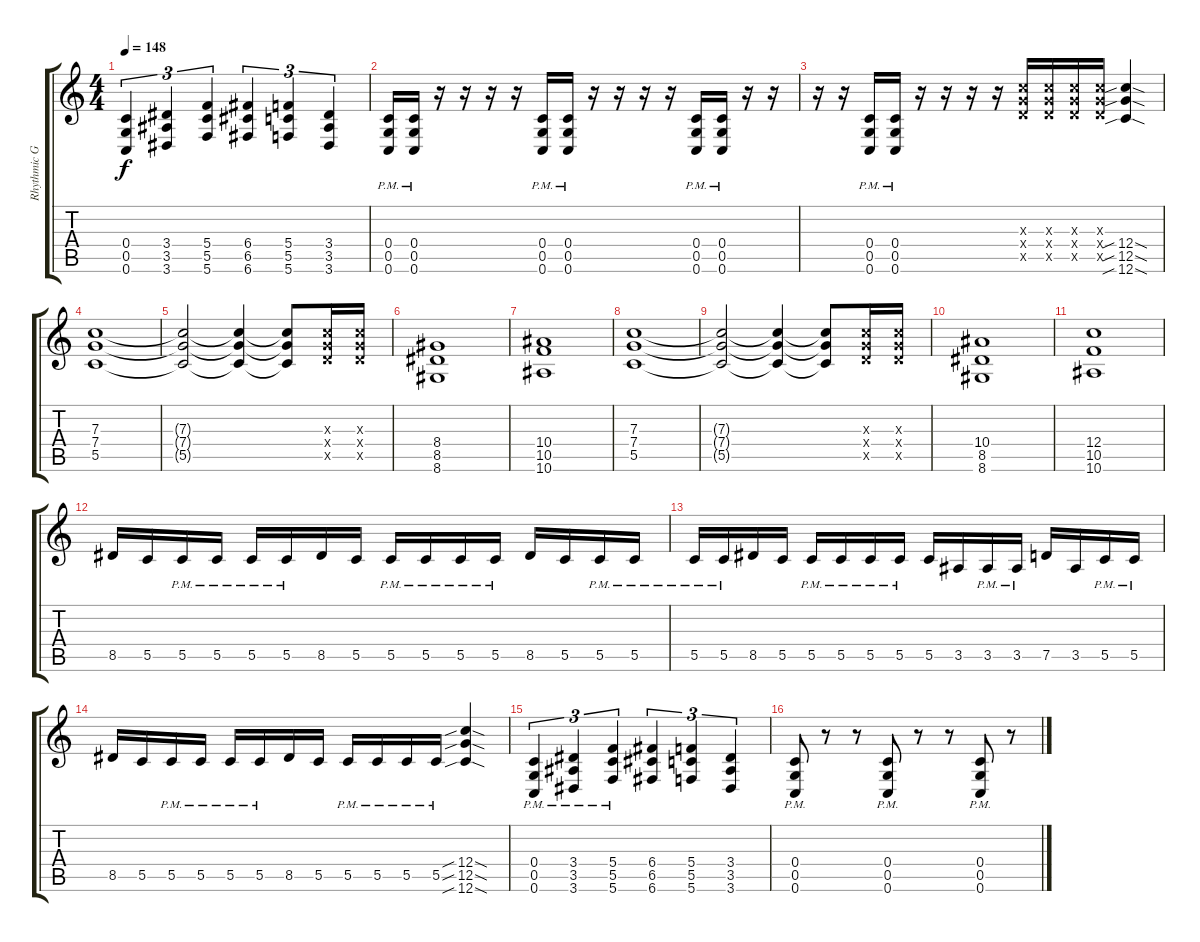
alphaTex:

\track ("Rhythmic Guitar" "Rhythmic G") {instrument distortionguitar}
\staff {score tabs}
\tuning (D4 A3 F3 C3 G2 C2) {hide}
\ts (4 4)
\tempo 148
\clef g2
\ks c
(0.4 0.5 0.6).4{tu (3 2) dy f} (3.4 3.5 3.6).4{tu (3 2)} (5.4 5.5 5.6).4{tu (3 2)} (6.4 6.5 6.6).4{tu (3 2)} (5.4 5.5 5.6).4{tu (3 2)} (3.4 3.5 3.6).4{tu (3 2)} |
(0.4{pm} 0.5{pm} 0.6{pm}).16 (0.4{pm} 0.5{pm} 0.6{pm}).16 r.16 r.16 r.16 r.16 (0.4{pm} 0.5{pm} 0.6{pm}).16 (0.4{pm} 0.5{pm} 0.6{pm}).16 r.16 r.16 r.16 r.16 (0.4{pm} 0.5{pm} 0.6{pm}).16 (0.4{pm} 0.5{pm} 0.6{pm}).16 r.16 r.16 |
r.16 r.16 (0.4{pm} 0.5{pm} 0.6{pm}).16 (0.4{pm} 0.5{pm} 0.6{pm}).16 r.16 r.16 r.16 r.16 (7.3{x} 7.4{x} 7.5{x}).16 (7.3{x} 7.4{x} 7.5{x}).16 (7.3{x} 7.4{x} 7.5{x}).16 (7.3{x} 7.4{x} 7.5{x}).16 (12.4{sib sod} 12.5{sib sod} 12.6{sib sod}).4 |
(7.3 7.4 5.5).1 |
(7.3{t} 7.4{t} 5.5{t}).2 (7.3{t} 7.4{t} 5.5{t}).4 (7.3{t} 7.4{t} 5.5{t}).8 (7.3{x} 7.4{x} 7.5{x}).16 (7.3{x} 7.4{x} 7.5{x}).16 |
(8.4 8.5 8.6).1 |
(10.4 10.5 10.6).1 |
(7.3 7.4 5.5).1 |
(7.3{t} 7.4{t} 5.5{t}).2 (7.3{t} 7.4{t} 5.5{t}).4 (7.3{t} 7.4{t} 5.5{t}).8 (7.3{x} 7.4{x} 7.5{x}).16 (7.3{x} 7.4{x} 7.5{x}).16 |
(10.4 8.5 8.6).1 |
(12.4 10.5 10.6).1 |
8.5.16 5.5.16 5.5{pm}.16 5.5{pm}.16 5.5{pm}.16 5.5{pm}.16 8.5.16 5.5.16 5.5{pm}.16 5.5{pm}.16 5.5{pm}.16 5.5{pm}.16 8.5.16 5.5.16 5.5{pm}.16 5.5{pm}.16 |
5.5{pm}.16 5.5{pm}.16 8.5.16 5.5.16 5.5{pm}.16 5.5{pm}.16 5.5{pm}.16 5.5{pm}.16 5.5.16 3.5.16 3.5{pm}.16 3.5{pm}.16 7.5.16 3.5.16 5.5{pm}.16 5.5{pm}.16 |
8.5.16 5.5.16 5.5{pm}.16 5.5{pm}.16 5.5{pm}.16 5.5{pm}.16 8.5.16 5.5.16 5.5{pm}.16 5.5{pm}.16 5.5{pm}.16 5.5{pm}.16 (12.4{sib sod} 12.5{sib sod} 12.6{sib sod}).4 |
(0.4{pm} 0.5{pm} 0.6{pm}).4{tu (3 2)} (3.4{pm} 3.5{pm} 3.6{pm}).4{tu (3 2)} (5.4{pm} 5.5{pm} 5.6{pm}).4{tu (3 2)} (6.4 6.5 6.6).4{tu (3 2)} (5.4 5.5 5.6).4{tu (3 2)} (3.4 3.5 3.6).4{tu (3 2)} |
(0.4{pm} 0.5{pm} 0.6{pm}).8 r.8 r.8 (0.4{pm} 0.5{pm} 0.6{pm}).8 r.8 r.8 (0.4{pm} 0.5{pm} 0.6{pm}).8 r.8
